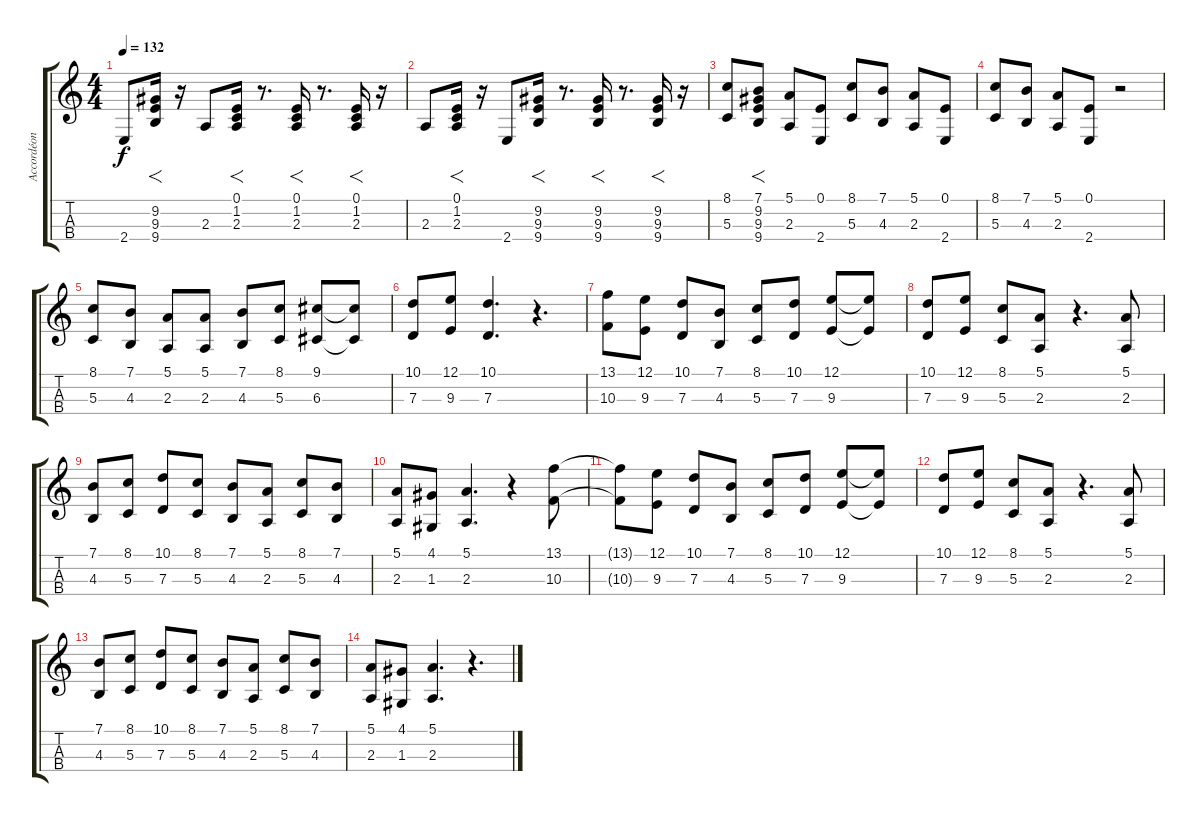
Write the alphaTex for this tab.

\track ("Accordéon" "Accordéon") {instrument accordion}
\staff {score tabs}
\tuning (E4 B3 G3 D3) {hide}
\ts (4 4)
\tempo 132
\clef g2
\ks c
2.4.8{dy f} (9.2 9.3 9.4).16{f} r.16 2.3.8 (0.1 1.2 2.3).16{f} r.8{d} (0.1 1.2 2.3).16{f} r.8{d} (0.1 1.2 2.3).16{f} r.16 |
2.3.8 (0.1 1.2 2.3).16{f} r.16 2.4.8 (9.2 9.3 9.4).16{f} r.8{d} (9.2 9.3 9.4).16{f} r.8{d} (9.2 9.3 9.4).16{f} r.16 |
(8.1 5.3).8 (7.1 9.2 9.3 9.4).8{f} (5.1 2.3).8 (0.1 2.4).8 (8.1 5.3).8 (7.1 4.3).8 (5.1 2.3).8 (0.1 2.4).8 |
(8.1 5.3).8 (7.1 4.3).8 (5.1 2.3).8 (0.1 2.4).8 r.2 |
(8.1 5.3).8 (7.1 4.3).8 (5.1 2.3).8 (5.1 2.3).8 (7.1 4.3).8 (8.1 5.3).8 (9.1 6.3).8 (9.1{t} 6.3{t}).8 |
(10.1 7.3).8 (12.1 9.3).8 (10.1 7.3).4{d} r.4{d} |
(13.1 10.3).8 (12.1 9.3).8 (10.1 7.3).8 (7.1 4.3).8 (8.1 5.3).8 (10.1 7.3).8 (12.1 9.3).8 (12.1{t} 9.3{t}).8 |
(10.1 7.3).8 (12.1 9.3).8 (8.1 5.3).8 (5.1 2.3).8 r.4{d} (5.1 2.3).8 |
(7.1 4.3).8 (8.1 5.3).8 (10.1 7.3).8 (8.1 5.3).8 (7.1 4.3).8 (5.1 2.3).8 (8.1 5.3).8 (7.1 4.3).8 |
(5.1 2.3).8 (4.1 1.3).8 (5.1 2.3).4{d} r.4 (13.1 10.3).8 |
(13.1{t} 10.3{t}).8 (12.1 9.3).8 (10.1 7.3).8 (7.1 4.3).8 (8.1 5.3).8 (10.1 7.3).8 (12.1 9.3).8 (12.1{t} 9.3{t}).8 |
(10.1 7.3).8 (12.1 9.3).8 (8.1 5.3).8 (5.1 2.3).8 r.4{d} (5.1 2.3).8 |
(7.1 4.3).8 (8.1 5.3).8 (10.1 7.3).8 (8.1 5.3).8 (7.1 4.3).8 (5.1 2.3).8 (8.1 5.3).8 (7.1 4.3).8 |
(5.1 2.3).8 (4.1 1.3).8 (5.1 2.3).4{d} r.4{d}
